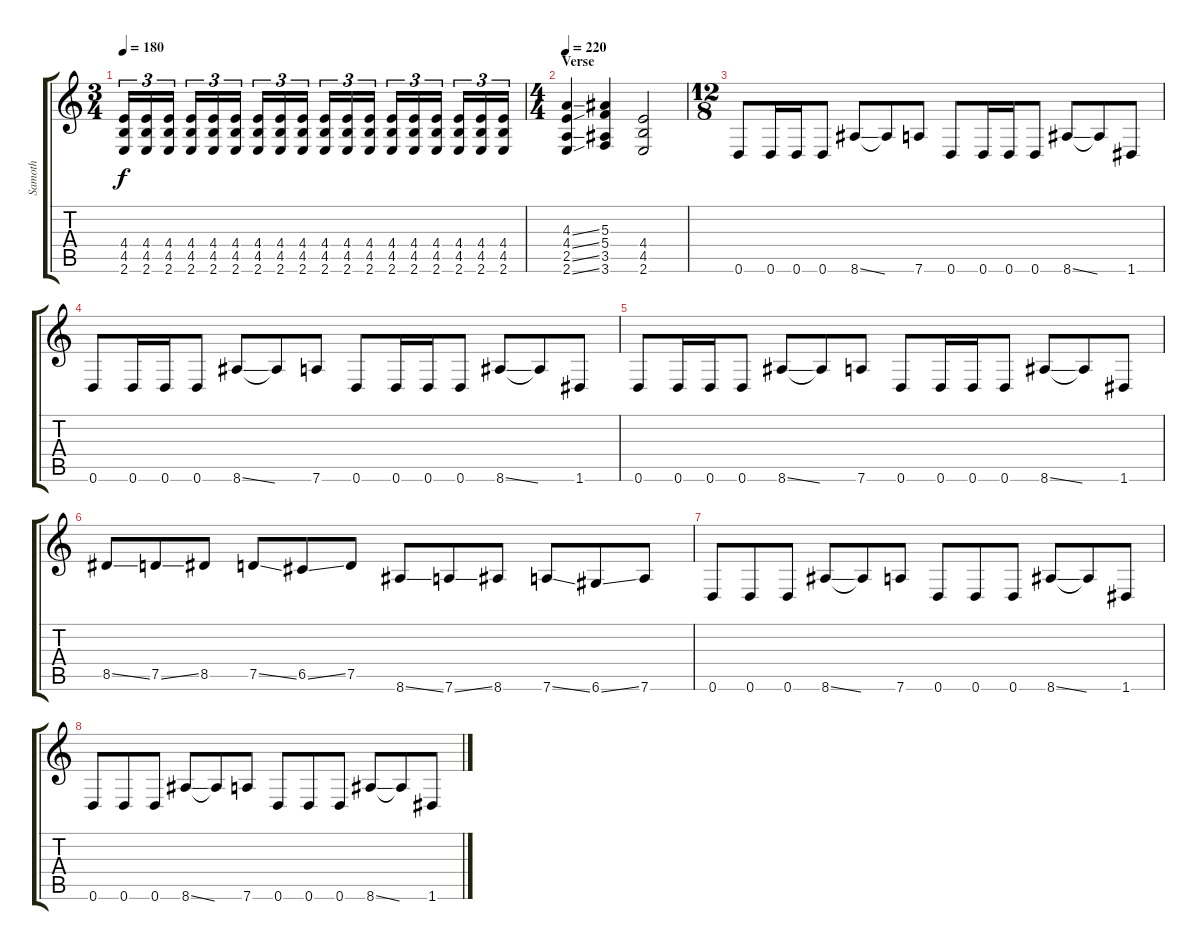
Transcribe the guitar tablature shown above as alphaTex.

\track ("Samoth" "Samoth") {instrument distortionguitar}
\staff {score tabs}
\tuning (D4 A3 F3 C3 G2 D2) {hide}
\ts (3 4)
\tempo 180
\clef g2
\ks c
(4.4 4.5 2.6).16{tu (3 2) dy f} (4.4 4.5 2.6).16{tu (3 2)} (4.4 4.5 2.6).16{tu (3 2)} (4.4 4.5 2.6).16{tu (3 2)} (4.4 4.5 2.6).16{tu (3 2)} (4.4 4.5 2.6).16{tu (3 2)} (4.4 4.5 2.6).16{tu (3 2)} (4.4 4.5 2.6).16{tu (3 2)} (4.4 4.5 2.6).16{tu (3 2)} (4.4 4.5 2.6).16{tu (3 2)} (4.4 4.5 2.6).16{tu (3 2)} (4.4 4.5 2.6).16{tu (3 2)} (4.4 4.5 2.6).16{tu (3 2)} (4.4 4.5 2.6).16{tu (3 2)} (4.4 4.5 2.6).16{tu (3 2)} (4.4 4.5 2.6).16{tu (3 2)} (4.4 4.5 2.6).16{tu (3 2)} (4.4 4.5 2.6).16{tu (3 2)} |
\ts (4 4)
\section ("" "Verse")
\tempo 220
(4.3{ss} 4.4{ss} 2.5{ss} 2.6{ss}).4 (5.3 5.4 3.5 3.6).4 (4.4 4.5 2.6).2 |
\ts (12 8)
0.6.8 0.6.16 0.6.16 0.6.8 8.6{ss}.8 8.6{t}.8 7.6.8 0.6.8 0.6.16 0.6.16 0.6.8 8.6{ss}.8 8.6{t}.8 1.6.8 |
0.6.8 0.6.16 0.6.16 0.6.8 8.6{ss}.8 8.6{t}.8 7.6.8 0.6.8 0.6.16 0.6.16 0.6.8 8.6{ss}.8 8.6{t}.8 1.6.8 |
0.6.8 0.6.16 0.6.16 0.6.8 8.6{ss}.8 8.6{t}.8 7.6.8 0.6.8 0.6.16 0.6.16 0.6.8 8.6{ss}.8 8.6{t}.8 1.6.8 |
8.5{ss}.8 7.5{ss}.8 8.5.8 7.5{ss}.8 6.5{ss}.8 7.5.8 8.6{ss}.8 7.6{ss}.8 8.6.8 7.6{ss}.8 6.6{ss}.8 7.6.8 |
0.6.8 0.6.8 0.6.8 8.6{ss}.8 8.6{t}.8 7.6.8 0.6.8 0.6.8 0.6.8 8.6{ss}.8 8.6{t}.8 1.6.8 |
0.6.8 0.6.8 0.6.8 8.6{ss}.8 8.6{t}.8 7.6.8 0.6.8 0.6.8 0.6.8 8.6{ss}.8 8.6{t}.8 1.6.8
